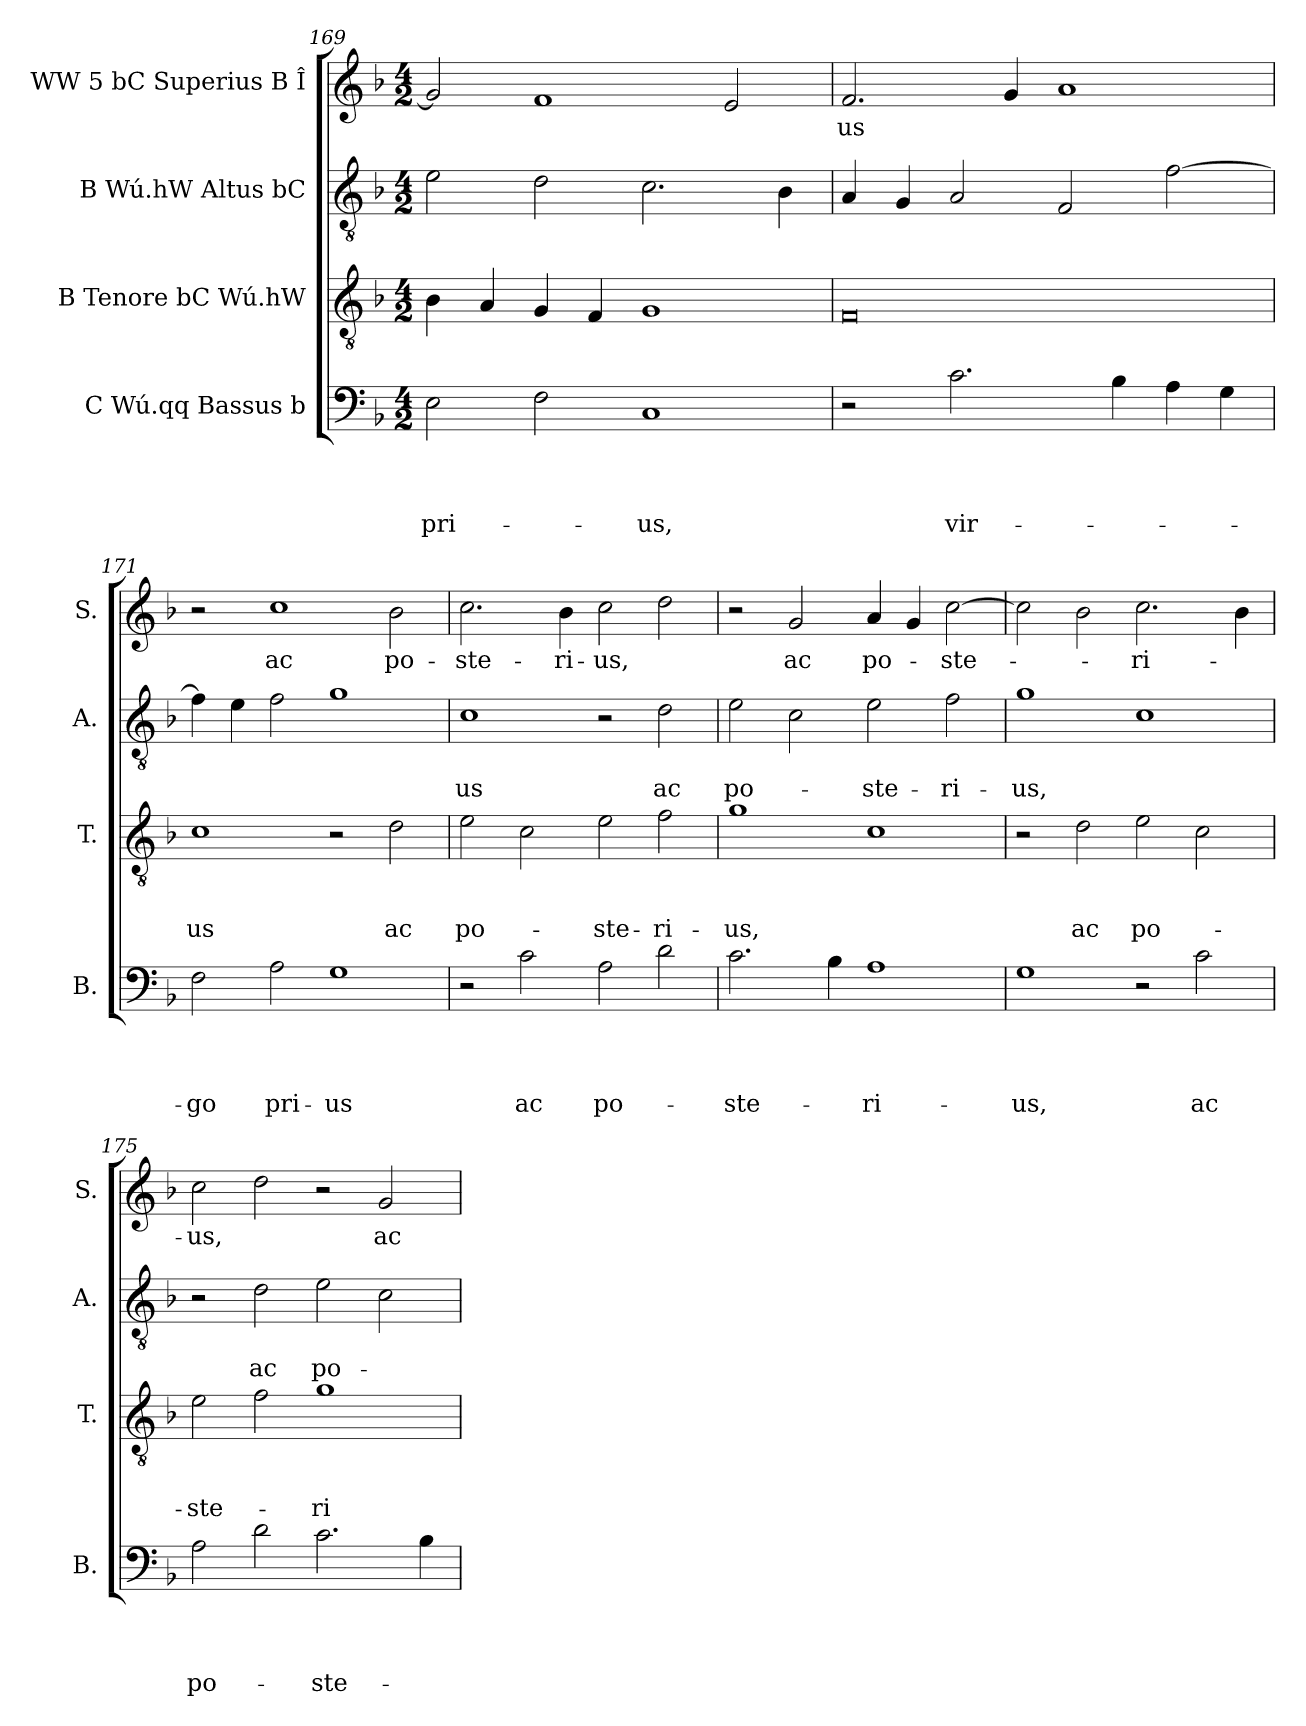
**kern	**text	**text	**text	**text	**kern	**text	**text	**text	**kern	**text	**text	**kern	**text
*part4	*part4	*part4	*part4	*part4	*part3	*part3	*part3	*part3	*part2	*part2	*part2	*part1	*part1
*staff4	*staff4	*staff4	*staff4	*staff4	*staff3	*staff3	*staff3	*staff3	*staff2	*staff2	*staff2	*staff1	*staff1
*I"C Wú.qq Bassus b	*	*	*	*	*I"B Tenore bC Wú.hW	*	*	*	*I"B Wú.hW Altus bC	*	*	*I"WW 5 bC Superius B Î	*
*I'B.	*	*	*	*	*I'T.	*	*	*	*I'A.	*	*	*I'S.	*
*clefF4	*	*	*	*	*clefGv2	*	*	*	*clefGv2	*	*	*clefG2	*
*k[b-]	*	*	*	*	*k[b-]	*	*	*	*k[b-]	*	*	*k[b-]	*
*F:	*	*	*	*	*F:	*	*	*	*F:	*	*	*F:	*
*M4/2	*	*	*	*	*M4/2	*	*	*	*M4/2	*	*	*M4/2	*
=169	=169	=169	=169	=169	=169	=169	=169	=169	=169	=169	=169	=169	=169
!	!	!	!	!LO:LY:b	!	!	!	!	!	!	!	!	!
2E\	.	.	.	pri-	4B-\	.	.	.	2e\	.	.	2g/]	.
.	.	.	.	.	4A/	.	.	.	.	.	.	.	.
2F\	.	.	.	.	4G/	.	.	.	2d\	.	.	1f	.
.	.	.	.	.	4F/	.	.	.	.	.	.	.	.
!	!	!	!	!LO:LY:b	!	!	!	!	!	!	!	!	!
1C	.	.	.	-us,	1G	.	.	.	2.c\	.	.	.	.
.	.	.	.	.	.	.	.	.	.	.	.	2e/	.
.	.	.	.	.	.	.	.	.	4B-\	.	.	.	.
=170	=170	=170	=170	=170	=170	=170	=170	=170	=170	=170	=170	=170	=170
!	!	!	!	!	!	!	!	!	!	!	!	!	!LO:LY:b
2r	.	.	.	.	0F	.	.	.	4A/	.	.	2.f/	-us
.	.	.	.	.	.	.	.	.	4G/	.	.	.	.
!	!	!	!	!LO:LY:b	!	!	!	!	!	!	!	!	!
2.c\	.	.	.	vir-	.	.	.	.	2A/	.	.	.	.
.	.	.	.	.	.	.	.	.	.	.	.	4g/	.
.	.	.	.	.	.	.	.	.	2F/	.	.	1a	.
4B-\	.	.	.	.	.	.	.	.	.	.	.	.	.
4A\	.	.	.	.	.	.	.	.	[<2f\	.	.	.	.
4G\	.	.	.	.	.	.	.	.	.	.	.	.	.
!!LO:LB:g=z
=171	=171	=171	=171	=171	=171	=171	=171	=171	=171	=171	=171	=171	=171
!	!	!	!	!LO:LY:b	!	!	!	!LO:LY:b	!	!	!	!	!
2F\	.	.	.	-go	1c	.	.	-us	4f\]	.	.	2r	.
.	.	.	.	.	.	.	.	.	4e\	.	.	.	.
!	!	!	!	!LO:LY:b	!	!	!	!	!	!	!	!	!LO:LY:b
2A\	.	.	.	pri-	.	.	.	.	2f\	.	.	1cc	ac
!	!	!	!	!LO:LY:b	!	!	!	!	!	!	!	!	!
1G	.	.	.	-us	2r	.	.	.	1g	.	.	.	.
!	!	!	!	!	!	!	!	!LO:LY:b	!	!	!	!	!LO:LY:b
.	.	.	.	.	2d\	.	.	ac	.	.	.	2b-\	po-
=172	=172	=172	=172	=172	=172	=172	=172	=172	=172	=172	=172	=172	=172
!	!	!	!	!	!	!	!	!LO:LY:b	!	!	!LO:LY:b	!	!LO:LY:b
2r	.	.	.	.	2e\	.	.	po-	1c	.	-us	2.cc\	-ste-
!	!	!	!	!LO:LY:b	!	!	!	!	!	!	!	!	!
2c\	.	.	.	ac	2c\	.	.	.	.	.	.	.	.
!	!	!	!	!	!	!	!	!	!	!	!	!	!LO:LY:b
.	.	.	.	.	.	.	.	.	.	.	.	4b-\	-ri-
!	!	!	!	!LO:LY:b	!	!	!	!LO:LY:b	!	!	!	!	!LO:LY:b
2A\	.	.	.	po-	2e\	.	.	-ste-	2r	.	.	2cc\	-us,
!	!	!	!	!	!	!	!	!LO:LY:b	!	!	!LO:LY:b	!	!
2d\	.	.	.	.	2f\	.	.	-ri-	2d\	.	ac	2dd\	.
=173	=173	=173	=173	=173	=173	=173	=173	=173	=173	=173	=173	=173	=173
!	!	!	!	!LO:LY:b	!	!	!	!LO:LY:b	!	!	!LO:LY:b	!	!
2.c\	.	.	.	-ste-	1g	.	.	-us,	2e\	.	po-	2r	.
!	!	!	!	!	!	!	!	!	!	!	!	!	!LO:LY:b
.	.	.	.	.	.	.	.	.	2c\	.	.	2g/	ac
4B-\	.	.	.	.	.	.	.	.	.	.	.	.	.
!	!	!	!	!LO:LY:b	!	!	!	!	!	!	!LO:LY:b	!	!LO:LY:b
1A	.	.	.	-ri-	1c	.	.	.	2e\	.	-ste-	4a/	po-
.	.	.	.	.	.	.	.	.	.	.	.	4g/	.
!	!	!	!	!	!	!	!	!	!	!	!LO:LY:b	!	!LO:LY:b
.	.	.	.	.	.	.	.	.	2f\	.	-ri-	[>2cc\	-ste-
=174	=174	=174	=174	=174	=174	=174	=174	=174	=174	=174	=174	=174	=174
!	!	!	!	!LO:LY:b	!	!	!	!	!	!	!LO:LY:b	!	!
1G	.	.	.	-us,	2r	.	.	.	1g	.	-us,	2cc\]	.
!	!	!	!	!	!	!	!	!LO:LY:b	!	!	!	!	!
.	.	.	.	.	2d\	.	.	ac	.	.	.	2b-\	.
!	!	!	!	!	!	!	!	!LO:LY:b	!	!	!	!	!LO:LY:b
2r	.	.	.	.	2e\	.	.	po-	1c	.	.	2.cc\	-ri-
!	!	!	!	!LO:LY:b	!	!	!	!	!	!	!	!	!
2c\	.	.	.	ac	2c\	.	.	.	.	.	.	.	.
.	.	.	.	.	.	.	.	.	.	.	.	4b-\	.
=175	=175	=175	=175	=175	=175	=175	=175	=175	=175	=175	=175	=175	=175
!	!	!	!	!LO:LY:b	!	!	!	!LO:LY:b	!	!	!	!	!LO:LY:b
2A\	.	.	.	po-	2e\	.	.	-ste-	2r	.	.	2cc\	-us,
!	!	!	!	!	!	!	!	!	!	!	!LO:LY:b	!	!
2d\	.	.	.	.	2f\	.	.	.	2d\	.	ac	2dd\	.
!	!	!	!	!LO:LY:b	!	!	!	!LO:LY:b	!	!	!LO:LY:b	!	!
2.c\	.	.	.	-ste-	1g	.	.	-ri-	2e\	.	po-	2r	.
!	!	!	!	!	!	!	!	!	!	!	!	!	!LO:LY:b
.	.	.	.	.	.	.	.	.	2c\	.	.	2g/	ac
4B-\	.	.	.	.	.	.	.	.	.	.	.	.	.
=	=	=	=	=	=	=	=	=	=	=	=	=	=
*-	*-	*-	*-	*-	*-	*-	*-	*-	*-	*-	*-	*-	*-
